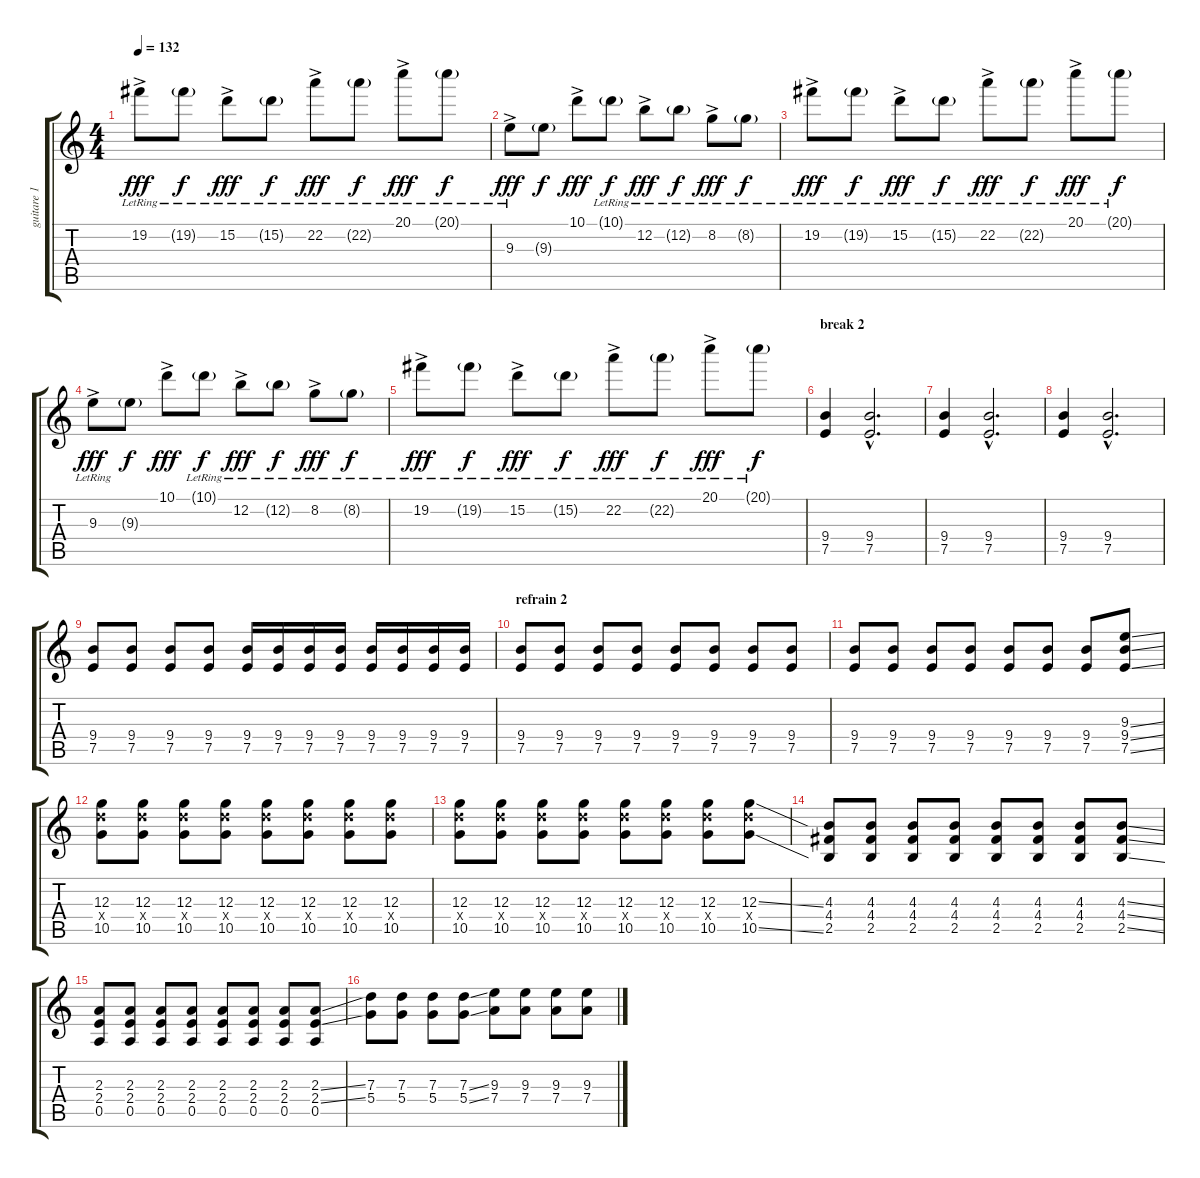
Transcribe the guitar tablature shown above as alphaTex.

\track ("guitare 1" "guitare 1") {instrument overdrivenguitar}
\staff {score tabs}
\tuning (E4 B3 G3 D3 A2 E2) {hide}
\ts (4 4)
\tempo 132
\clef g2
\ks c
19.2{ac lr}.8{dy fff} 19.2{g lr}.8{dy f} 15.2{ac lr}.8{dy fff} 15.2{g lr}.8{dy f} 22.2{ac lr}.8{dy fff} 22.2{g lr}.8{dy f} 20.1{ac lr}.8{dy fff} 20.1{g lr}.8{dy f} |
9.3{ac lr}.8{dy fff} 9.3{g}.8{dy f} 10.1{ac}.8{dy fff} 10.1{g lr}.8{dy f} 12.2{ac lr}.8{dy fff} 12.2{g lr}.8{dy f} 8.2{ac lr}.8{dy fff} 8.2{g lr}.8{dy f} |
19.2{ac lr}.8{dy fff} 19.2{g lr}.8{dy f} 15.2{ac lr}.8{dy fff} 15.2{g lr}.8{dy f} 22.2{ac lr}.8{dy fff} 22.2{g lr}.8{dy f} 20.1{ac lr}.8{dy fff} 20.1{g lr}.8{dy f} |
9.3{ac lr}.8{dy fff} 9.3{g}.8{dy f} 10.1{ac}.8{dy fff} 10.1{g lr}.8{dy f} 12.2{ac lr}.8{dy fff} 12.2{g lr}.8{dy f} 8.2{ac lr}.8{dy fff} 8.2{g lr}.8{dy f} |
19.2{ac lr}.8{dy fff} 19.2{g lr}.8{dy f} 15.2{ac lr}.8{dy fff} 15.2{g lr}.8{dy f} 22.2{ac lr}.8{dy fff} 22.2{g lr}.8{dy f} 20.1{ac lr}.8{dy fff} 20.1{g lr}.8{dy f} |
\section ("" "break 2")
(9.4 7.5).4 (9.4{hac} 7.5{hac}).2{d} |
(9.4 7.5).4 (9.4{hac} 7.5{hac}).2{d} |
(9.4 7.5).4 (9.4{hac} 7.5{hac}).2{d} |
(9.4 7.5).8 (9.4 7.5).8 (9.4 7.5).8 (9.4 7.5).8 (9.4 7.5).16 (9.4 7.5).16 (9.4 7.5).16 (9.4 7.5).16 (9.4 7.5).16 (9.4 7.5).16 (9.4 7.5).16 (9.4 7.5).16 |
\section ("" "refrain 2")
(9.4 7.5).8{instrument distortionguitar} (9.4 7.5).8 (9.4 7.5).8 (9.4 7.5).8 (9.4 7.5).8 (9.4 7.5).8 (9.4 7.5).8 (9.4 7.5).8 |
(9.4 7.5).8{instrument distortionguitar} (9.4 7.5).8 (9.4 7.5).8 (9.4 7.5).8 (9.4 7.5).8 (9.4 7.5).8 (9.4 7.5).8 (9.3{ss} 9.4{ss} 7.5{ss}).8 |
(12.3 12.4{x} 10.5).8 (12.3 12.4{x} 10.5).8 (12.3 12.4{x} 10.5).8 (12.3 12.4{x} 10.5).8 (12.3 12.4{x} 10.5).8 (12.3 12.4{x} 10.5).8 (12.3 12.4{x} 10.5).8 (12.3 12.4{x} 10.5).8 |
(12.3 12.4{x} 10.5).8 (12.3 12.4{x} 10.5).8 (12.3 12.4{x} 10.5).8 (12.3 12.4{x} 10.5).8 (12.3 12.4{x} 10.5).8 (12.3 12.4{x} 10.5).8 (12.3 12.4{x} 10.5).8 (12.3{ss} 12.4{x} 10.5{ss}).8 |
(4.3 4.4 2.5).8 (4.3 4.4 2.5).8 (4.3 4.4 2.5).8 (4.3 4.4 2.5).8 (4.3 4.4 2.5).8 (4.3 4.4 2.5).8 (4.3 4.4 2.5).8 (4.3{ss} 4.4{ss} 2.5{ss}).8 |
(2.3 2.4 0.5).8 (2.3 2.4 0.5).8 (2.3 2.4 0.5).8 (2.3 2.4 0.5).8 (2.3 2.4 0.5).8 (2.3 2.4 0.5).8 (2.3 2.4 0.5).8 (2.3{ss} 2.4{ss} 0.5).8 |
(7.3 5.4).8 (7.3 5.4).8 (7.3 5.4).8 (7.3{ss} 5.4{ss}).8 (9.3 7.4).8 (9.3 7.4).8 (9.3 7.4).8 (9.3 7.4{ss}).8
